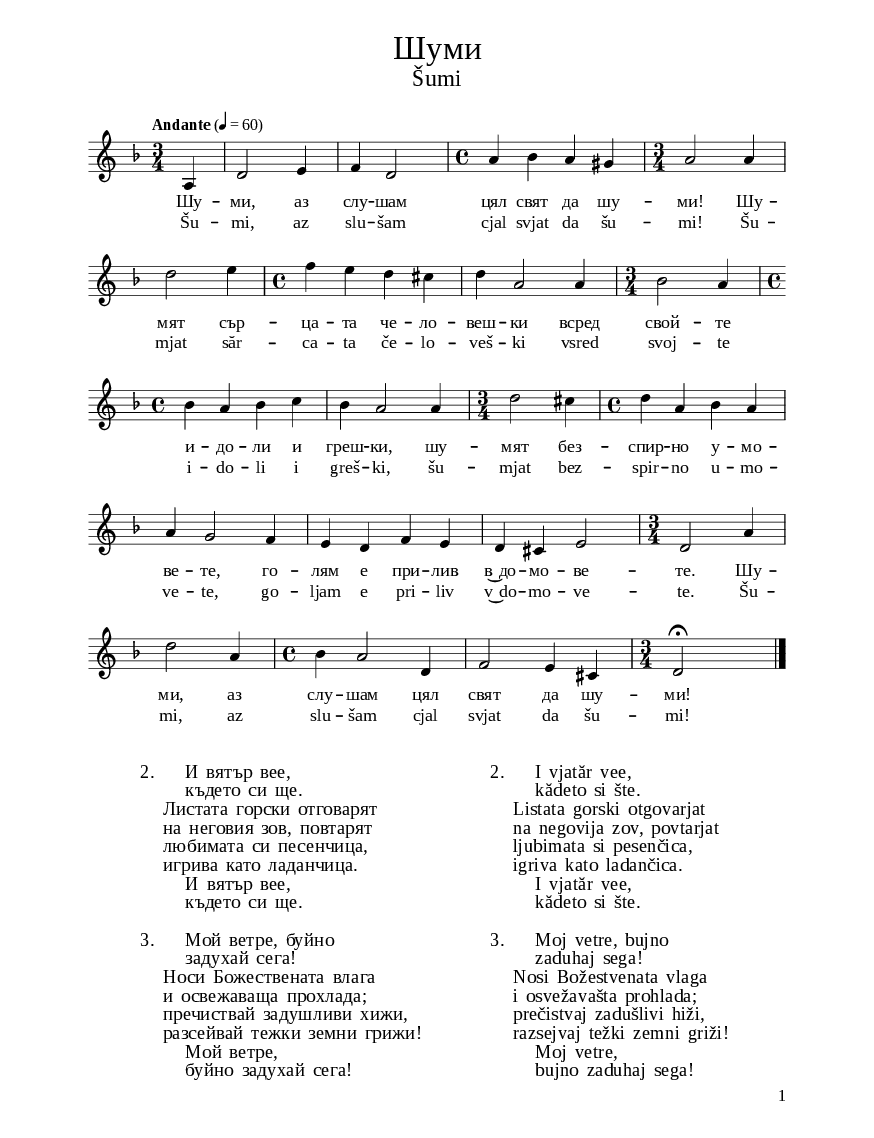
\version "2.24.1"

% include paper part and global functions
\include "include/globals.ily"

\bookpart {
  \label #'ref032
  \tocItem \markup "Шуми – Šumi"
  \include "include/bookpart-paper.ily"
  \score {
    \include "include/score-layout.ily"

    \new Voice \absolute  {
      \clef treble
      \key d \minor
      \time 3/4
      \tempoFunc "Andante" 4 "60"
      \partial 4
      \autoBeamOff

      a4 | d'2 e'4 | f'4 d'2 | \time 4/4  a'4 bes' a' gis' | \time 3/4  a'2 a'4 \break |
      d''2 e''4 | \time 4/4

      f''4 e'' d'' cis'' | d''4 \stemUp a'2 \stemNeutral

      a'4 | \time 3/4  bes'2 a'4 | \break

      \time 4/4  bes'4 a' bes' c'' | bes'4 a'2 a'4 | \time 3/4  d''2 cis''4 | \time 4/4  d''4 a' bes' a' \break |
      a'4 g'2 f'4 |  e'4 d' f' e' | d'4 cis' e'2 | \time 3/4  d'2 a'4 \break |
      d''2 a'4 | \time 4/4  bes'4 a'2 d'4 | f'2 e'4 cis' | \time 3/4  d'2  \fermata s4| \bar "|." \break
    }

    \addlyrics {
      Шу -- ми,
      аз слу -- шам цял свят да шу -- ми! Шу -- мят
      сър -- ца -- та че -- ло --  веш -- ки всред
      свой -- те и -- до -- ли и греш -- ки, шу -- мят
      без -- спир -- но у -- мо -- ве -- те, го -- лям
      е при -- лив в~до -- мо -- ве -- те. Шу -- ми,
      аз слу -- шам цял свят да шу -- ми!
    }

    \addlyrics {
      Šu -- mi,
      az slu -- šam cjal svjat da šu -- mi! Šu -- mjat
      săr -- ca -- ta če -- lo --  veš -- ki vsred
      svoj -- te i -- do -- li i greš -- ki, šu -- mjat
      bez -- spir -- no u -- mo -- ve -- te, go -- ljam
      e pri -- liv v~do -- mo -- ve -- te. Šu -- mi,
      az slu -- šam cjal svjat da šu -- mi!
    }

    \header {
      title = \titleFunc "Шуми" "Šumi"
    }

    \midi{}

  } % score



  \markup \fontsize #+1.7 {
    \hspace #5
    \override #'(baseline-skip . 1.8)
    \column {
      \line {   2.  "   "  И вятър вее, }

      \line {   "   "    "   "       където си ще.}

      \line {   "   "Листата горски отговарят}

      \line {   "   "на неговия зов, повтарят}

      \line {   "   "любимата си песенчица,}

      \line {   "   "игрива като ладанчица.}

      \line {  "   "    "   "И вятър вее, }

      \line {    "   "    "   "където си ще.}


      \line { " " }
      \line {   3. "   "  Мой ветре, буйно }

      \line {   "   "    "   "  задухай сега!}

      \line {   "   "Носи Божествената влага}

      \line {   "   "и освежаваща прохлада;}

      \line {   "   "пречиствай задушливи хижи,}

      \line {   "   "разсейвай тежки земни грижи!}

      \line {    "   "    "   "Мой ветре, }

      \line {    "   "    "   "буйно задухай сега!}

    }

    \hspace #6
    \override #'(baseline-skip . 1.8)
    \column {
      \line {   2.  "   "  I vjatăr vee, }

      \line {   "   "    "   "       kădeto si šte.}

      \line {   "   "Listata gorski otgovarjat}

      \line {   "   "na negovija zov, povtarjat}

      \line {   "   "ljubimata si pesenčica,}

      \line {   "   "igriva kato ladančica.}

      \line {  "   "    "   "I vjatăr vee, }

      \line {    "   "    "   "kădeto si šte.}


      \line { " " }
      \line {   3. "   "  Moj vetre, bujno }

      \line {   "   "    "   "  zaduhaj sega!}

      \line {   "   "Nosi Božestvenata vlaga}

      \line {   "   "i osvežavašta prohlada;}

      \line {   "   "prečistvaj zadušlivi hiži,}

      \line {   "   "razsejvaj težki zemni griži!}

      \line {    "   "    "   "Moj vetre, }

      \line {    "   "    "   "bujno zaduhaj sega!}

    } %column
  } % markup

  \pageBreak

  \markup \fontsize #+1.7 {
    \hspace #5
    \override #'(baseline-skip . 1.8)
    \column {
      \line {   4.  "   "        Задухай, ветре, }
      \line {   "   "    "   "         света разведри!}

      \line {   "   "При чисти мисли, нежни чувства}

      \line {   "   "цъфтят Божествени изкуства;}

      \line {   "   "навред да просияе радост,}

      \line {   "   "навред да диша свежа младост.}

      \line {  "   "    "   " Задухай, ветре, }
      \line {   "   "    "   " света избистри}
    }



    \hspace #3
    \override #'(baseline-skip . 1.8)
    \column {
      \line {   4.  "   "        Zaduhaj, vetre, }
      \line {   "   "    "   "         sveta razvedri!}

      \line {   "   "Pri čisti misli, nežni čuvstva}

      \line {   "   "căftjat Božestveni izkustva;}

      \line {   "   "navred da prosijae radost,}

      \line {   "   "navred da diša sveža mladost.}

      \line {  "   "    "   " Zaduhaj, vetre, }
      \line {   "   "    "   " sveta izbistri}
    }
    %column
  } % markup

  \markup \empty-two

  % include foreign translation(s) of the song
  \version "2.22.0"

\markup \fill-line { \fontsize #6 "Es lärmt" }
\markup \null
\markup \null
\markup \fontsize #+2.5 {
  \hspace #10
  \override #'(baseline-skip . 2)
  \column {
    \line { " " }


    \line {   1. Es lärmt, es lärmt, ich höre,}

    \line {   "   "die ganze Welt lärmen! }

    \line {   "   "Die Herzen der Menschen lärmen }

    \line {   "   "zwischen ihren Idolen und Fehlern; }

    \line {   "   "die Gehirne lärmen unaufhörlich. }

    \line {   "   "Es ist eine große Flut in den Häusern. }

    \line {   "   "Es lärmt, ich höre,}

    \line {   "   "die ganze Welt lärmen!}

    \line { " " }
    \line {   2. Und der Wind weht, }

    \line {   "   "wohin er will. }

    \line {   "   "Die Blätter des Waldes antworten }

    \line {   "   "auf seinem Ruf, sie wiederholen ihr Lieblingslied,}

    \line {   "   "spielerisch wie ein tanzendes Mädchen.}

    \line {   "   "Und der Wind weht, }

    \line {   "   "wohin er will.}

    \line { " " }

    \line {   3. Oh, mein Wind, }

    \line {   "   "wehe nun stark! }

    \line {   "   "Bringe die göttliche Feuchtigkeit}

    \line {   "   "und die belebende Frische, }

    \line {   "   "reinige die stickigen Hütten}

    \line {   "   "und zerstreue die schweren menschlichen Sorgen!}

    \line {   "   "Oh, mein Wind,}

    \line {   "   "wehe nun stark!}

    \line { " " }
    \line {   4. Wehe, Wind, }

    \line {   "   "muntere die Welt auf! }

    \line {   "   "Bei reinen Gedanken und zärtlichen Gefühlen }

    \line {   "   "erblühen die göttlichen Künste;}

    \line {   "   "möge überall Freude erstrahlen}

    \line {   "   "und die frische Jugend aufatmen! }

    \line {   "   "Wehe, Wind, }

    \line {   "   "kläre die Welt!}

    \line { " " }
    \line { "   " \italic { Refrain } ... }
  }
}



} % bookpart
